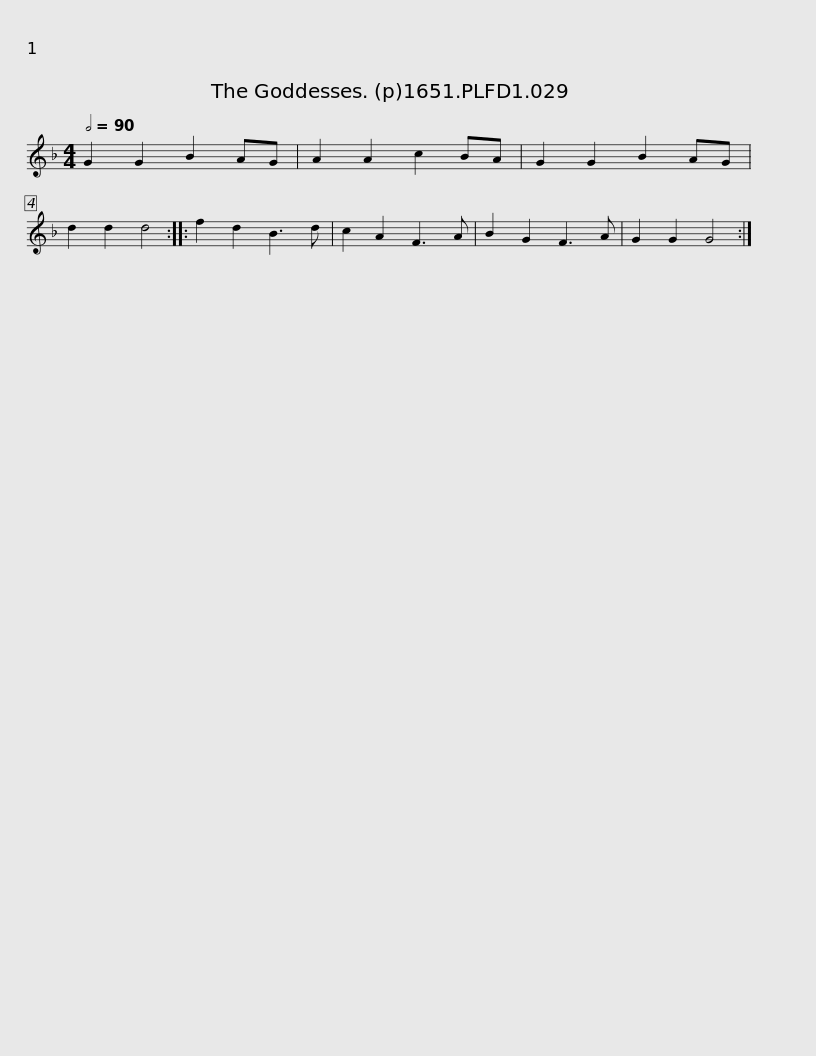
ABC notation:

X:1
L:1/8
Q:1/2=90
M:4/4
I:linebreak $
K:F
V:1 treble
V:1
 G2 G2 B2 AG | A2 A2 c2 BA | G2 G2 B2 AG | d2 d2 d4 :: f2 d2 B3 d | %5
 c2 A2 F3 A | B2 G2 F3 A | G2 G2 G4 :| %8
